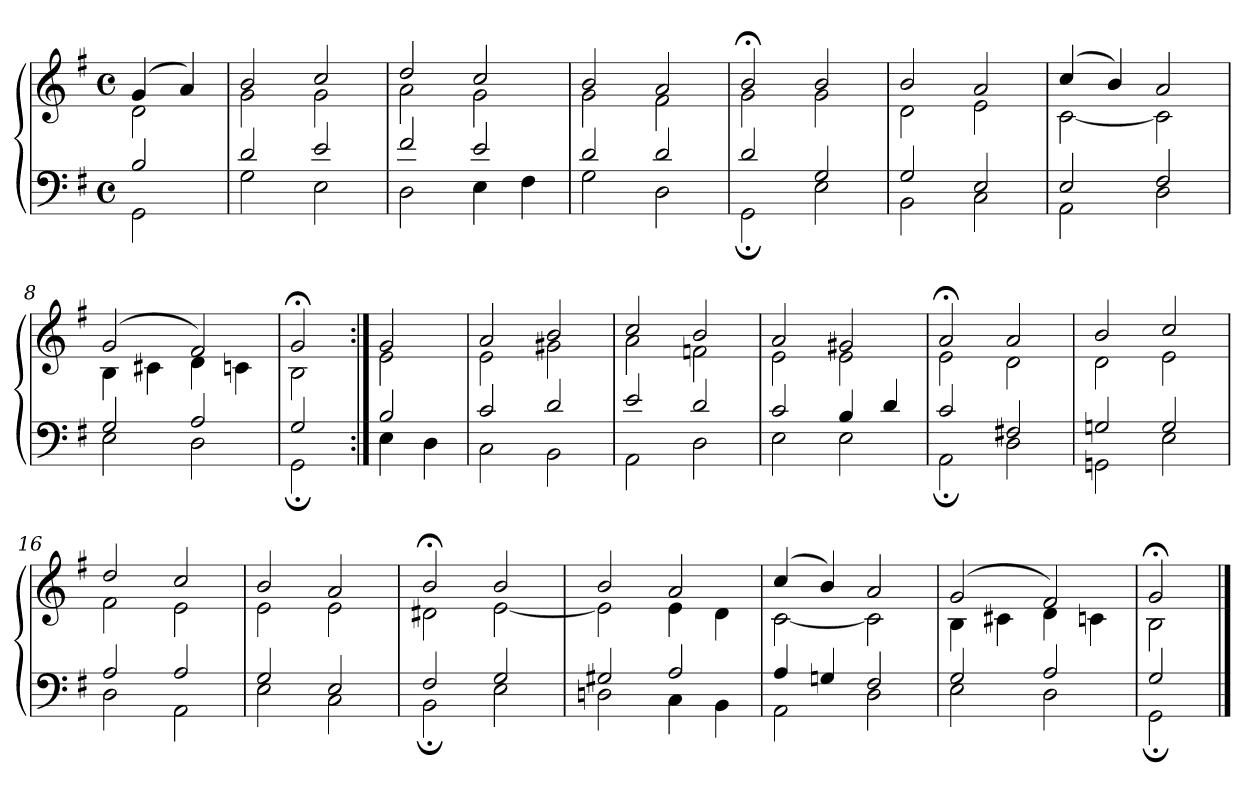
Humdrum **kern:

**kern	**kern
*part1	*part1
*staff2	*staff1
*clefF4	*clefG2
*k[f#]	*k[f#]
*M4/4	*M4/4
*met(c)	*met(c)
=1	=1
*^	*^
2B	2GG	(4g	2d
.	.	4a)	.
=2	=2	=2	=2
2d	2G	2b	2g
2e	2E	2cc	2g
=3	=3	=3	=3
2f#	2D	2dd	2a
2e	4E	2cc	2g
.	4F#	.	.
=4	=4	=4	=4
2d	2G	2b	2g
2d	2D	2a	2f#
=5	=5	=5	=5
2d	2GG;	2b;<	2g
2G	2E	2b	2g
=6	=6	=6	=6
2G	2BB	2b	2d
2E	2C	2a	2e
=7	=7	=7	=7
2E	2AA	(4cc	[2c
.	.	4b)	.
2F#	2D	2a	2c]
!!LO:LB:g=z	!!
=8	=8	=8	=8
2G	2E	(2g	4B
.	.	.	4c#X
2A	2D	2f#)	4d
.	.	.	4cn
=9	=9	=9	=9
2G	2GG;	2g;<	2B
=10:|!	=10:|!	=10:|!	=10:|!
2B	4E	2g	2e
.	4D	.	.
=11	=11	=11	=11
2c	2C	2a	2e
2d	2BB	2b	2g#X
=12	=12	=12	=12
2e	2AA	2cc	2a
2d	2D	2b	2fn
=13	=13	=13	=13
2c	2E	2a	2e
4B	2E	2g#X	2e
4d	.	.	.
=14	=14	=14	=14
2c	2AA;	2a;<	2e
2F#X	2D	2a	2d
!!LO:LB:g=z	!!
=15	=15	=15	=15
2Gn	2GGn	2b	2d
2G	2E	2cc	2e
=16	=16	=16	=16
2A	2D	2dd	2f#
2A	2AA	2cc	2e
=17	=17	=17	=17
2G	2E	2b	2e
2E	2C	2a	2e
=18	=18	=18	=18
2F#	2BB;	2b;<	2d#X
2G	2E	2b	[2e
=19	=19	=19	=19
2G#X	2Dn	2b	2e]
2A	4C	2a	4e
.	4BB	.	4d
=20	=20	=20	=20
4A	2AA	(4cc	[2c
4Gn	.	4b)	.
2F#	2D	2a	2c]
=21	=21	=21	=21
2G	2E	(2g	4B
.	.	.	4c#X
2A	2D	2f#)	4d
.	.	.	4cn
=22	=22	=22	=22
2G	2GG;	2g;<	2B
*v	*v	*	*
*	*v	*v
==	==
*-	*-
